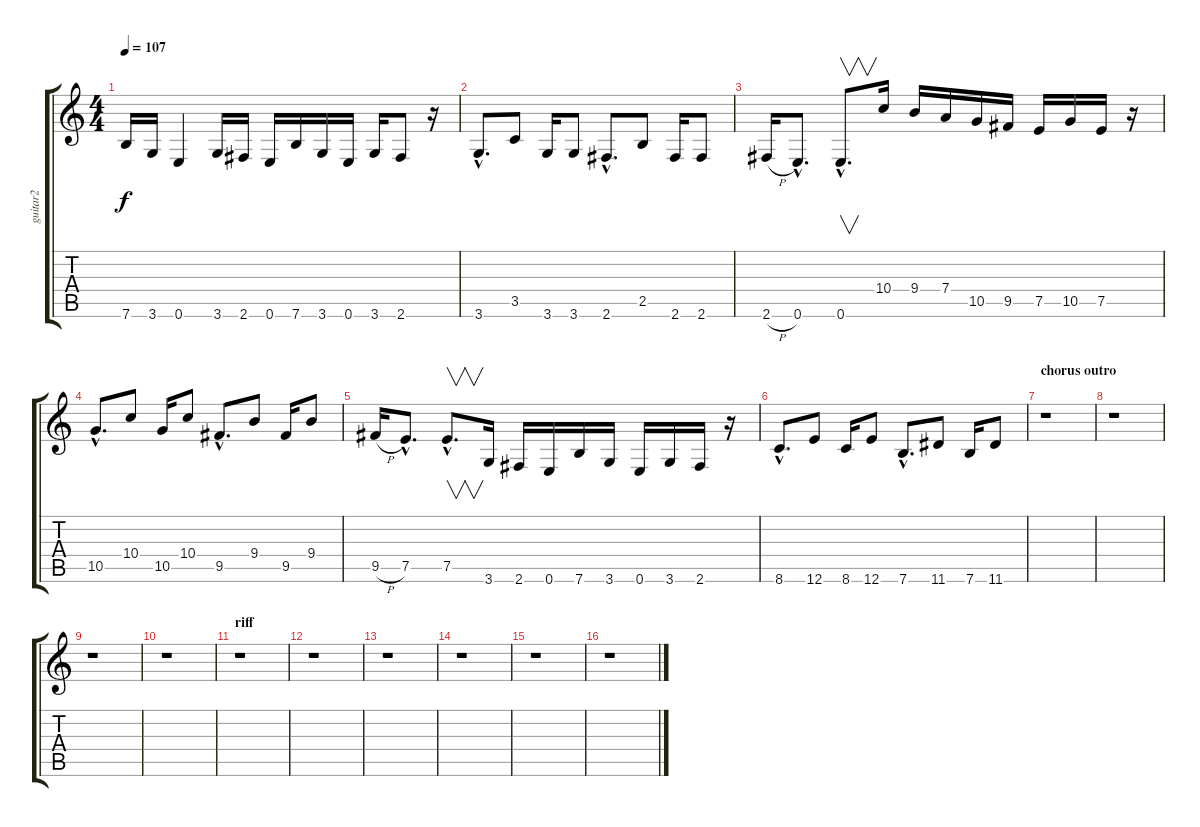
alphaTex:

\track ("guitar2" "guitar2") {instrument overdrivenguitar}
\staff {score tabs}
\tuning (E4 B3 G3 D3 A2 E2) {hide}
\ts (4 4)
\tempo 107
\clef g2
\ks c
7.6.16{dy f} 3.6.16 0.6.4 3.6.16 2.6.16 0.6.16 7.6.16 3.6.16 0.6.16 3.6.16 2.6.8 r.16 |
3.6{hac}.8{d} 3.5.8 3.6.16 3.6.8 2.6{hac}.8{d} 2.5.8 2.6.16 2.6.8 |
2.6{h}.16 0.6{hac}.8{d} 0.6{hac}.8{v d} 10.4.16 9.4.16 7.4.16 10.5.16 9.5.16 7.5.16 10.5.16 7.5.16 r.16 |
10.5{hac}.8{d} 10.4.8 10.5.16 10.4.8 9.5{hac}.8{d} 9.4.8 9.5.16 9.4.8 |
9.5{h}.16 7.5{hac}.8{d} 7.5{hac}.8{v d} 3.6.16 2.6.16 0.6.16 7.6.16 3.6.16 0.6.16 3.6.16 2.6.16 r.16 |
8.6{hac}.8{d} 12.6.8 8.6.16 12.6.8 7.6{hac}.8{d} 11.6.8 7.6.16 11.6.8 |
\section ("" "chorus outro")
r.1 |
r.1 |
r.1 |
r.1 |
\section ("" "riff")
r.1 |
r.1 |
r.1 |
r.1 |
r.1 |
r.1
